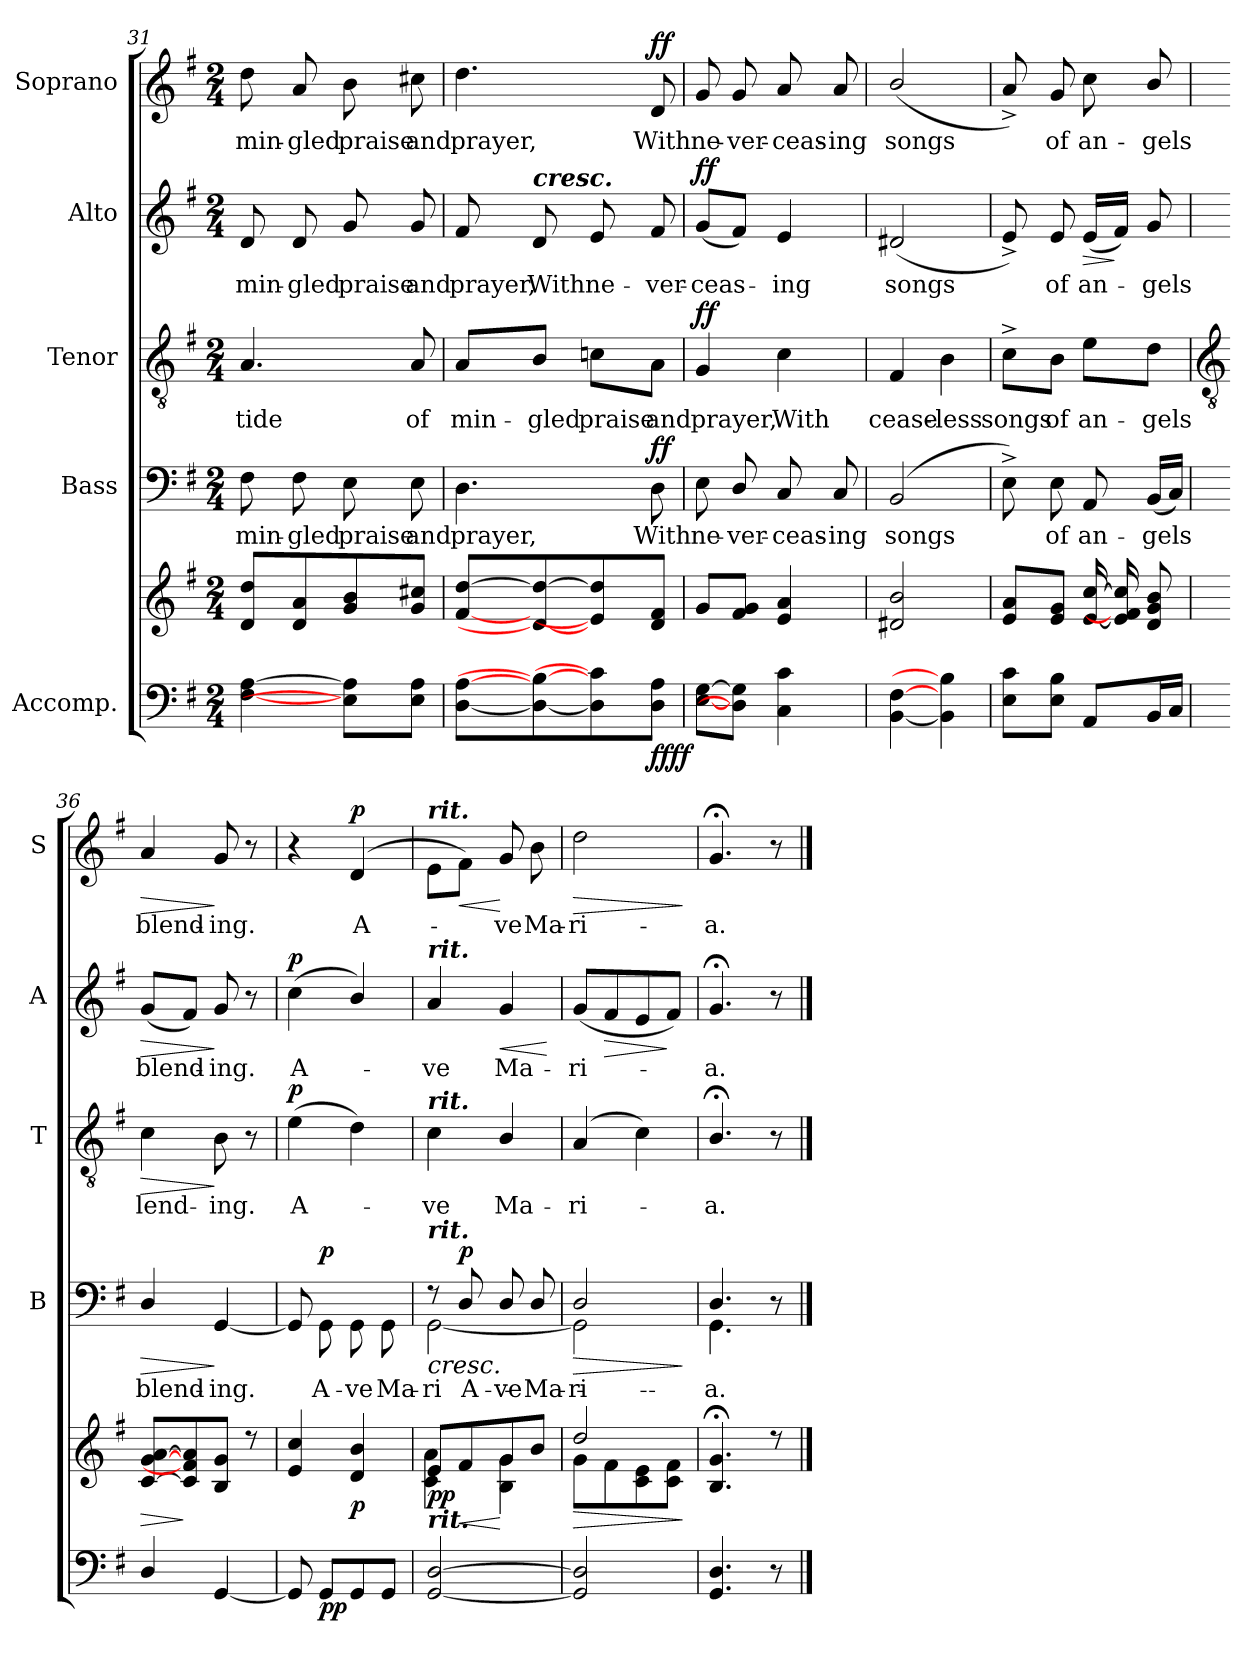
**kern	**kern	**dynam	**kern	**text	**dynam	**kern	**text	**dynam	**kern	**text	**dynam	**kern	**text	**dynam
*part5	*part5	*part5	*part4	*part4	*part4	*part3	*part3	*part3	*part2	*part2	*part2	*part1	*part1	*part1
*staff6	*staff5	*staff5/6	*staff4	*staff4	*staff4	*staff3	*staff3	*staff3	*staff2	*staff2	*staff2	*staff1	*staff1	*staff1
*I"Accomp.	*	*	*I"Bass	*	*	*I"Tenor	*	*	*I"Alto	*	*	*I"Soprano	*	*
*	*	*	*I'B	*	*	*I'T	*	*	*I'A	*	*	*I'S	*	*
!!LO:LB:g=z
*clefF4	*clefG2	*	*clefF4	*	*	*clefGv2	*	*	*clefG2	*	*	*clefG2	*	*
*k[f#]	*k[f#]	*	*k[f#]	*	*	*k[f#]	*	*	*k[f#]	*	*	*k[f#]	*	*
*G:	*G:	*	*G:	*	*	*G:	*	*	*G:	*	*	*G:	*	*
*M2/4	*M2/4	*	*M2/4	*	*	*M2/4	*	*	*M2/4	*	*	*M2/4	*	*
=31	=31	=31	=31	=31	=31	=31	=31	=31	=31	=31	=31	=31	=31	=31
!	!	!	!	!LO:LY:b	!	!	!LO:LY:b	!	!	!LO:LY:b	!	!	!LO:LY:b	!
[4F# [4A	8d 8ddL	.	8F#	min-	.	4.A	tide	.	8d	min-	.	8dd	min-	.
!	!	!	!	!LO:LY:b	!	!	!	!	!	!LO:LY:b	!	!	!LO:LY:b	!
.	8d 8a	.	8F#	-gled	.	.	.	.	8d	-gled	.	8a	-gled	.
!	!	!	!	!LO:LY:b	!	!	!	!	!	!LO:LY:b	!	!	!LO:LY:b	!
8E] 8A]L	8g 8b	.	8E	praise	.	.	.	.	8g	praise	.	8b	praise	.
!	!	!	!	!LO:LY:b	!	!	!LO:LY:b	!	!	!LO:LY:b	!	!	!LO:LY:b	!
8E 8AJ	8g 8cc#XJ	.	8E	and	.	8A	of	.	8g	and	.	8cc#X	and	.
=32	=32	=32	=32	=32	=32	=32	=32	=32	=32	=32	=32	=32	=32	=32
!	!	!	!	!LO:LY:b	!	!	!LO:LY:b	!	!	!LO:LY:b	!	!	!LO:LY:b	!
[8D [8AL	[8f# [8ddL	.	4.D	prayer,	.	8A/L	min-	.	8f#	prayer,	.	4.dd	prayer,	.
!	!	!	!	!	!	!	!	!	!LO:TX:a:Bi:t=cresc.	!	!	!	!	!
!	!	!	!	!	!	!	!LO:LY:b	!	!	!LO:LY:b	!	!	!	!
8D_ 8B_	8d_ 8dd_	.	.	.	.	8B/J	-gled	.	8d	With	.	.	.	.
!	!	!	!	!	!	!	!LO:LY:b	!	!	!LO:LY:b	!	!	!	!
8D] 8cn]	8e] 8dd]	.	.	.	.	8cn\L	praise	.	8e	ne-	.	.	.	.
!	!	!LO:DY:b=2	!	!LO:LY:b	!	!	!LO:LY:b	!	!	!LO:LY:b	!	!	!LO:LY:b	!
!	!	!LO:DY:n=1:b	!	!	!LO:DY:b	!	!	!	!	!	!	!	!	!LO:DY:b
8D\ 8A\J	8d 8f#J	ff ff	8D	With	ff	8A\J	and	.	8f#	-ver-	.	8d	With	ff
=33	=33	=33	=33	=33	=33	=33	=33	=33	=33	=33	=33	=33	=33	=33
!	!	!	!	!LO:LY:b	!	!	!LO:LY:b	!LO:DY:b	!	!LO:LY:b	!LO:DY:b	!	!LO:LY:b	!
[8E [8GL	8gL	.	8E	ne-	.	4G	prayer,	ff	(<8gL	ceas-	ff	8g	ne-	.
!	!	!	!	!LO:LY:b	!	!	!	!	!	!	!	!	!LO:LY:b	!
8D] 8G]J	8f# 8gJ	.	8D/	-ver-	.	.	.	.	8f#J)	.	.	8g	-ver-	.
!	!	!	!	!LO:LY:b	!	!	!LO:LY:b	!	!	!LO:LY:b	!	!	!LO:LY:b	!
4C 4c	4e 4a	.	8C	-ceas-	.	4c	With	.	4e	ing	.	8a	-ceas-	.
!	!	!	!	!LO:LY:b	!	!	!	!	!	!	!	!	!LO:LY:b	!
.	.	.	8C	-ing	.	.	.	.	.	.	.	8a	-ing	.
=34	=34	=34	=34	=34	=34	=34	=34	=34	=34	=34	=34	=34	=34	=34
!	!	!	!	!LO:LY:b	!	!	!LO:LY:b	!	!	!LO:LY:b	!	!	!LO:LY:b	!
[4BB [4F#	2d#X/ 2b/	.	(<2BB	songs	.	4F#	cease-	.	(<2d#X	songs	.	(<2b/	songs	.
!	!	!	!	!	!	!	!LO:LY:b	!	!	!	!	!	!	!
4BB] 4B]	.	.	.	.	.	4B	-less	.	.	.	.	.	.	.
=35	=35	=35	=35	=35	=35	=35	=35	=35	=35	=35	=35	=35	=35	=35
!	!	!	!	!	!	!	!LO:LY:b	!	!	!	!	!	!	!
8E 8cL	8e 8aL	.	8E^)	.	.	8c^\L	songs	.	8e^)	.	.	8a^)	.	.
!	!	!	!	!LO:LY:b	!	!	!LO:LY:b	!	!	!LO:LY:b	!	!	!LO:LY:b	!
8E 8BJ	8e 8gJ	.	8E	of	.	8B\J	of	.	8e	of	.	8g	of	.
!	!	!	!	!LO:LY:b	!	!	!LO:LY:b	!	!	!LO:LY:b	!LO:HP:b	!	!LO:LY:b	!
8AAL	[16e [16ccLL	.	8AA	an-	.	8e\L	an-	.	(<16eLL	an-	>	8cc	an-	.
.	16e] 16f#] 16cc]	.	.	.	.	.	.	.	16f#JJ)	.	]	.	.	.
!	!	!	!	!LO:LY:b	!	!	!LO:LY:b	!	!	!LO:LY:b	!	!	!LO:LY:b	!
16BBL	8d 8g 8bJ	.	(<16BBLL	-gels	.	8d\J	-gels	.	8g	gels	.	8b/	-gels	.
16CJJ	.	.	16CJJ)	.	.	.	.	.	.	.	.	.	.	.
!!LO:LB:g=z
=36	=36	=36	=36	=36	=36	=36	=36	=36	=36	=36	=36	=36	=36	=36
*	*	*	*	*	*	*clefGv2	*	*	*	*	*	*	*	*
!	!	!LO:HP:b	!	!LO:LY:b	!LO:HP:b	!	!LO:LY:b	!LO:HP:b	!	!LO:LY:b	!LO:HP:b	!	!LO:LY:b	!LO:HP:b
*	*^	*	*^	*	*	*	*	*	*	*	*	*	*	*
4D/	[8c [8g [8aL	2ryy	>	2ryy	4D/	blend-	>	4c	lend-	>	(<8gL	blend-	>	4a	blend-	>
.	8c] 8f#] 8a]	.	]	.	.	.	.	.	.	.	8f#J)	.	.	.	.	.
!	!	!	!	!	!	!LO:LY:b	!	!	!LO:LY:b	!	!	!LO:LY:b	!	!	!LO:LY:b	!
[4GG/	8B 8gJ	.	.	.	[4GG/	-ing.	]	8B	-ing.	]	8g	ing.	]	8g	-ing.	]
.	8r	.	.	.	.	.	.	8r	.	.	8r	.	.	8r	.	.
=37	=37	=37	=37	=37	=37	=37	=37	=37	=37	=37	=37	=37	=37	=37	=37	=37
!	!	!	!	!	!	!	!	!	!LO:LY:b	!LO:DY:b	!	!LO:LY:b	!LO:DY:b	!	!	!
8GG/]	4e 4cc	2ryy	.	2ryy	8GG/]	.	.	(>4e	A-	p	(<4cc	A-	p	4r	.	.
!	!	!	!LO:DY:b=2	!	!	!LO:LY:b	!LO:DY:b	!	!	!	!	!	!	!	!	!
8GGL	.	.	pp	.	8GG\	A-	p	.	.	.	.	.	.	.	.	.
!	!	!	!LO:DY:b	!	!	!LO:LY:b	!	!	!	!	!	!	!	!	!LO:LY:b	!LO:DY:b
8GG	4d 4b	.	p	.	8GG\	-ve	.	4d)	.	.	4b/)	.	.	(<4d	A-	p
!	!	!	!	!	!	!LO:LY:b	!	!	!	!	!	!	!	!	!	!
8GGJ	.	.	.	.	8GG\	Ma-	.	.	.	.	.	.	.	.	.	.
=38	=38	=38	=38	=38	=38	=38	=38	=38	=38	=38	=38	=38	=38	=38	=38	=38
!	!	!	!	!	!	!	!	!	!	!	!	!	!	!LO:TX:a:Bi:t=rit.	!	!
!	!	!	!	!	!	!	!	!	!	!	!LO:TX:a:Bi:t=rit.	!	!	!	!	!
!	!	!	!	!	!	!	!	!LO:TX:a:Bi:t=rit.	!	!	!	!	!	!	!	!
!	!	!	!	!LO:TX:a:Bi:t=rit.	!	!	!	!	!	!	!	!	!	!	!	!
!LO:TX:a:Bi:t=rit.	!	!	!	!	!	!	!	!	!	!	!	!	!	!	!	!
!	!	!	!LO:DY:b	!	!	!LO:LY:b	!LO:HP:b	!	!LO:LY:b	!	!	!LO:LY:b	!	!	!	!
[2GG [2D	8eL	4c\ 4a\	pp	8r	[2GG\	-ri-	<	4c	ve	.	4a	ve	.	8e\L	.	.
!	!	!	!LO:HP:b	!	!	!LO:LY:a	!LO:DY:a	!	!	!	!	!	!	!	!	!LO:HP:b
.	8f#	.	<	8D/	.	-A-	p	.	.	.	.	.	.	8f#J)	.	<
!	!	!	!	!	!	!LO:LY:a	!	!	!LO:LY:b	!	!	!LO:LY:b	!LO:HP:b	!	!LO:LY:b	!
.	8g	4B\ 4g\	[	8D/	.	-ve	.	4B/	Ma-	.	4g	Ma-	<	8g	ve	[
!	!	!	!	!	!	!LO:LY:a	!	!	!	!	!	!	!	!	!LO:LY:b	!
.	8bJ	.	.	8D/	.	Ma-	.	.	.	.	.	.	.	8b	Ma-	.
*	*v	*v	*	*	*	*	*	*	*	*	*	*	*	*	*	*
*	*	*	*v	*v	*	*	*	*	*	*	*	*	*	*	*
.	.	.	.	.	[	.	.	.	.	.	[	.	.	.
=39	=39	=39	=39	=39	=39	=39	=39	=39	=39	=39	=39	=39	=39	=39
!	!	!LO:HP:b	!	!LO:LY:a	!LO:HP:b	!	!LO:LY:b	!	!	!LO:LY:b	!	!	!LO:LY:b	!LO:HP:b
*	*^	*	*^	*	*	*	*	*	*	*	*	*	*	*
2GG] 2D]	2dd/	8g\L	>	2D/	2GG\]	ri-	>	(<4A	-ri-	.	(<8gL	-ri-	.	2dd	-ri-	>
!	!	!	!	!	!	!	!	!	!	!	!	!	!LO:HP:b	!	!	!
.	.	8f#\	.	.	.	.	.	.	.	.	8f#	.	>	.	.	.
.	.	8c\ 8e\	.	.	.	.	.	4c)	.	.	8e	.	.	.	.	.
.	.	8c\ 8f#\J	.	.	.	.	.	.	.	.	8f#J)	.	]	.	.	.
*	*v	*v	*	*	*	*	*	*	*	*	*	*	*	*	*	*
*	*	*	*v	*v	*	*	*	*	*	*	*	*	*	*	*
.	.	]	.	.	]	.	.	.	.	.	.	.	.	]
=40	=40	=40	=40	=40	=40	=40	=40	=40	=40	=40	=40	=40	=40	=40
*	*^	*	*	*	*	*	*	*	*	*	*	*	*	*
!	!	!LO:N:vis=1	!	!	!LO:LY:a	!	!	!	!	!	!	!	!	!	!
*	*	*	*	*^	*	*	*	*	*	*	*	*	*	*	*
!	!	!	!	!	!	!LO:LY:b	!	!	!LO:LY:b	!	!	!LO:LY:b	!	!	!LO:LY:b	!
4.GG 4.D	4.B;< 4.g;<	2ryy	.	4.D/	4.GG\	a.	.	4.B;</	a.	.	4.g;<	a.	.	4.g;<	-a.	.
8r	8r	.	.	8ryy	8r	.	.	8r	.	.	8r	.	.	8r	.	.
*	*v	*v	*	*	*	*	*	*	*	*	*	*	*	*	*	*
*	*	*	*v	*v	*	*	*	*	*	*	*	*	*	*	*
==	==	==	==	==	==	==	==	==	==	==	==	==	==	==
*-	*-	*-	*-	*-	*-	*-	*-	*-	*-	*-	*-	*-	*-	*-
